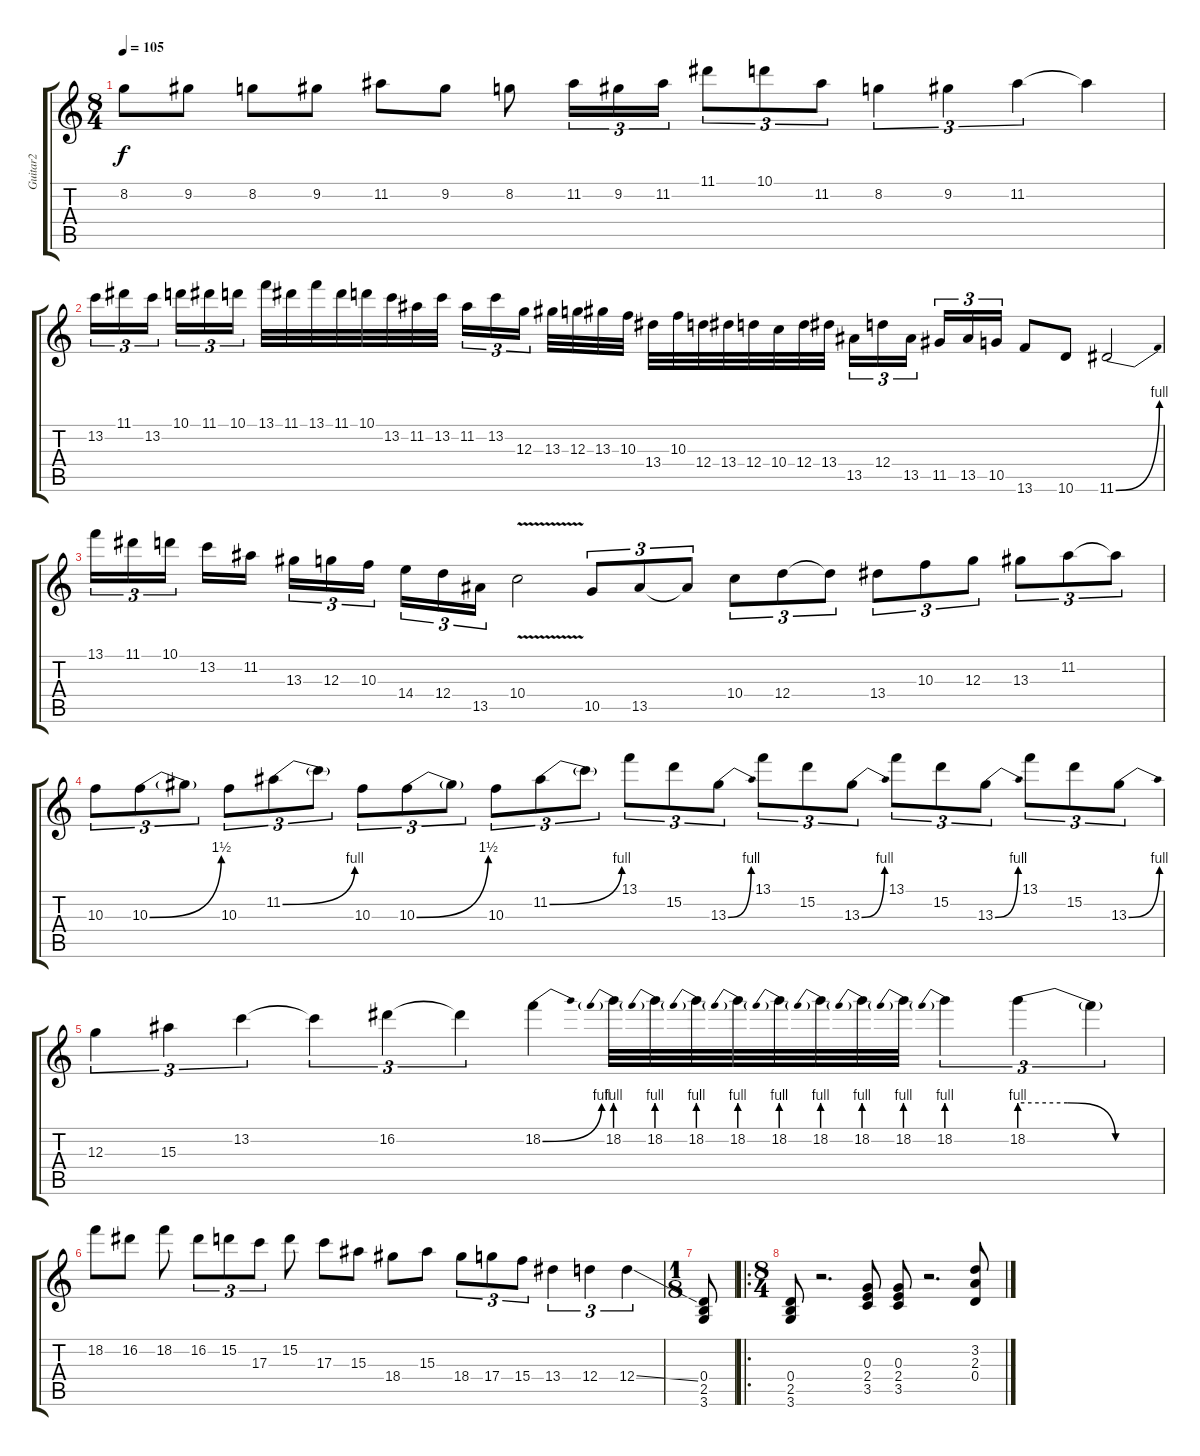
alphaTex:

\track ("Guitar2" "Guitar2") {instrument overdrivenguitar}
\staff {score tabs}
\tuning (E4 B3 G3 D3 A2 E2) {hide}
\ts (8 4)
\tempo 105
\clef g2
\ks c
8.2.8{dy f} 9.2.8 8.2.8 9.2.8 11.2.8 9.2.8 8.2.8 11.2.16{tu (3 2)} 9.2.16{tu (3 2)} 11.2.16{tu (3 2)} 11.1.8{tu (3 2)} 10.1.8{tu (3 2)} 11.2.8{tu (3 2)} 8.2.4{tu (3 2)} 9.2.4{tu (3 2)} 11.2.4{tu (3 2)} 11.2{t}.4 |
13.2.16{tu (3 2)} 11.1.16{tu (3 2)} 13.2.16{tu (3 2)} 10.1.16{tu (3 2)} 11.1.16{tu (3 2)} 10.1.16{tu (3 2)} 13.1.32 11.1.32 13.1.32 11.1.32 10.1.32 13.2.32 11.2.32 13.2.32 11.2.16{tu (3 2)} 13.2.16{tu (3 2)} 12.3.16{tu (3 2)} 13.3.32 12.3.32 13.3.32 10.3.32 13.4.32 10.3.32 12.4.32 13.4.32 12.4.32 10.4.32 12.4.32 13.4.32 13.5.16{tu (3 2)} 12.4.16{tu (3 2)} 13.5.16{tu (3 2)} 11.5.16{tu (3 2)} 13.5.16{tu (3 2)} 10.5.16{tu (3 2)} 13.6.8 10.6.8 11.6{be (bend 0 0 60 4)}.2 |
13.1.16{tu (3 2)} 11.1.16{tu (3 2)} 10.1.16{tu (3 2)} 13.2.16 11.2.16 13.3.16{tu (3 2)} 12.3.16{tu (3 2)} 10.3.16{tu (3 2)} 14.4.16{tu (3 2)} 12.4.16{tu (3 2)} 13.5.16{tu (3 2)} 10.4{v}.2 10.5.8{tu (3 2)} 13.5.8{tu (3 2)} 13.5{t}.8{tu (3 2)} 10.4.8{tu (3 2)} 12.4.8{tu (3 2)} 12.4{t}.8{tu (3 2)} 13.4.8{tu (3 2)} 10.3.8{tu (3 2)} 12.3.8{tu (3 2)} 13.3.8{tu (3 2)} 11.2.8{tu (3 2)} 11.2{t}.8{tu (3 2)} |
10.3.8{tu (3 2)} 10.3{be (bend 0 0 60 6)}.8{tu (3 2)} 10.3{t}.8{tu (3 2)} 10.3.8{tu (3 2)} 11.2{be (bend 0 0 60 4)}.8{tu (3 2)} 11.2{t}.8{tu (3 2)} 10.3.8{tu (3 2)} 10.3{be (bend 0 0 60 6)}.8{tu (3 2)} 10.3{t}.8{tu (3 2)} 10.3.8{tu (3 2)} 11.2{be (bend 0 0 60 4)}.8{tu (3 2)} 11.2{t}.8{tu (3 2)} 13.1.8{tu (3 2)} 15.2.8{tu (3 2)} 13.3{be (bend 0 0 60 4)}.8{tu (3 2)} 13.1.8{tu (3 2)} 15.2.8{tu (3 2)} 13.3{be (bend 0 0 60 4)}.8{tu (3 2)} 13.1.8{tu (3 2)} 15.2.8{tu (3 2)} 13.3{be (bend 0 0 60 4)}.8{tu (3 2)} 13.1.8{tu (3 2)} 15.2.8{tu (3 2)} 13.3{be (bend 0 0 60 4)}.8{tu (3 2)} |
12.3.4{tu (3 2)} 15.3.4{tu (3 2)} 13.2.4{tu (3 2)} 13.2{t}.4{tu (3 2)} 16.2.4{tu (3 2)} 16.2{t}.4{tu (3 2)} 18.2{be (bend 0 0 60 4)}.4 18.2{be (prebend 0 4 60 4)}.32 18.2{be (prebend 0 4 60 4)}.32 18.2{be (prebend 0 4 60 4)}.32 18.2{be (prebend 0 4 60 4)}.32 18.2{be (prebend 0 4 60 4)}.32 18.2{be (prebend 0 4 60 4)}.32 18.2{be (prebend 0 4 60 4)}.32 18.2{be (prebend 0 4 60 4)}.32 18.2{be (prebend 0 4 60 4)}.4{tu (3 2)} 18.2{be (custom 0 4 20 4 40 0 60 0)}.4{tu (3 2)} 18.2{t}.4{tu (3 2)} |
18.2.8 16.2.8 18.2.8 16.2.8{tu (3 2)} 15.2.8{tu (3 2)} 17.3.8{tu (3 2)} 15.2.8 17.3.8 15.3.8 18.4.8 15.3.8 18.4.8{tu (3 2)} 17.4.8{tu (3 2)} 15.4.8{tu (3 2)} 13.4.4{tu (3 2)} 12.4.4{tu (3 2)} 12.4{ss}.4{tu (3 2)} |
\ts (1 8)
(0.4 2.5 3.6).8{volume 11} |
\ro
\ts (8 4)
(0.4 2.5 3.6).8 r.2{d} (0.3 2.4 3.5).8 (0.3 2.4 3.5).8 r.2{d} (3.2 2.3 0.4).8
